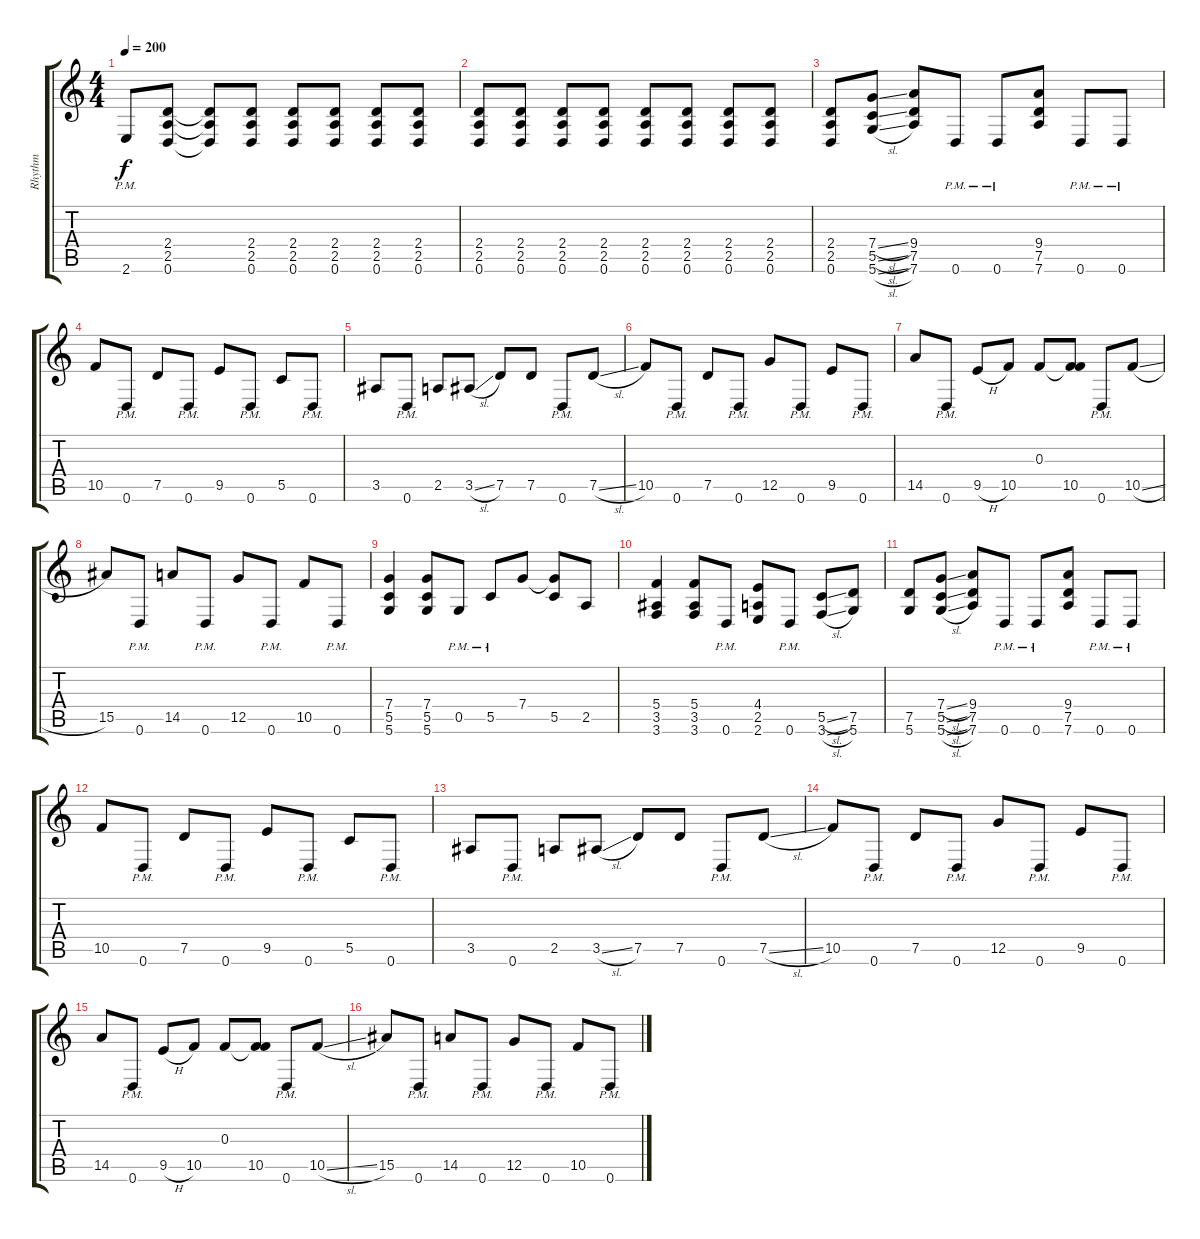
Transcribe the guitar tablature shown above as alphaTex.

\track ("Rhythm" "Rhythm") {instrument distortionguitar}
\staff {score tabs}
\tuning (D4 A3 F3 C3 G2 D2) {hide}
\ts (4 4)
\tempo 200
\clef g2
\ks c
2.6{pm}.8{dy f} (2.4 2.5 0.6).8 (2.4{t} 2.5{t} 0.6{t}).8 (2.4 2.5 0.6).8 (2.4 2.5 0.6).8 (2.4 2.5 0.6).8 (2.4 2.5 0.6).8 (2.4 2.5 0.6).8 |
(2.4 2.5 0.6).8 (2.4 2.5 0.6).8 (2.4 2.5 0.6).8 (2.4 2.5 0.6).8 (2.4 2.5 0.6).8 (2.4 2.5 0.6).8 (2.4 2.5 0.6).8 (2.4 2.5 0.6).8 |
(2.4 2.5 0.6).8 (7.4{sl} 5.5{sl} 5.6{sl}).8 (9.4 7.5 7.6).8 0.6{pm}.8 0.6{pm}.8 (9.4 7.5 7.6).8 0.6{pm}.8 0.6{pm}.8 |
10.5.8 0.6{pm}.8 7.5.8 0.6{pm}.8 9.5.8 0.6{pm}.8 5.5.8 0.6{pm}.8 |
3.5.8 0.6{pm}.8 2.5.8 3.5{sl}.8 7.5.8 7.5.8 0.6{pm}.8 7.5{sl}.8 |
10.5.8 0.6{pm}.8 7.5.8 0.6{pm}.8 12.5.8 0.6{pm}.8 9.5.8 0.6{pm}.8 |
14.5.8 0.6{pm}.8 9.5{h}.8 10.5.8 0.3.8 (0.3{t} 10.5).8 0.6{pm}.8 10.5{sl}.8 |
15.5.8 0.6{pm}.8 14.5.8 0.6{pm}.8 12.5.8 0.6{pm}.8 10.5.8 0.6{pm}.8 |
(7.4 5.5 5.6).4 (7.4 5.5 5.6).8 0.5{pm}.8 5.5{pm}.8 7.4.8 (7.4{t} 5.5).8 2.5.8 |
(5.4 3.5 3.6).4 (5.4 3.5 3.6).8 0.6{pm}.8 (4.4 2.5 2.6).8 0.6{pm}.8 (5.5{sl} 3.6{sl}).8 (7.5 5.6).8 |
(7.5 5.6).8 (7.4{sl} 5.5{sl} 5.6{sl}).8 (9.4 7.5 7.6).8 0.6{pm}.8 0.6{pm}.8 (9.4 7.5 7.6).8 0.6{pm}.8 0.6{pm}.8 |
10.5.8 0.6{pm}.8 7.5.8 0.6{pm}.8 9.5.8 0.6{pm}.8 5.5.8 0.6{pm}.8 |
3.5.8 0.6{pm}.8 2.5.8 3.5{sl}.8 7.5.8 7.5.8 0.6{pm}.8 7.5{sl}.8 |
10.5.8 0.6{pm}.8 7.5.8 0.6{pm}.8 12.5.8 0.6{pm}.8 9.5.8 0.6{pm}.8 |
14.5.8 0.6{pm}.8 9.5{h}.8 10.5.8 0.3.8 (0.3{t} 10.5).8 0.6{pm}.8 10.5{sl}.8 |
15.5.8 0.6{pm}.8 14.5.8 0.6{pm}.8 12.5.8 0.6{pm}.8 10.5.8 0.6{pm}.8
